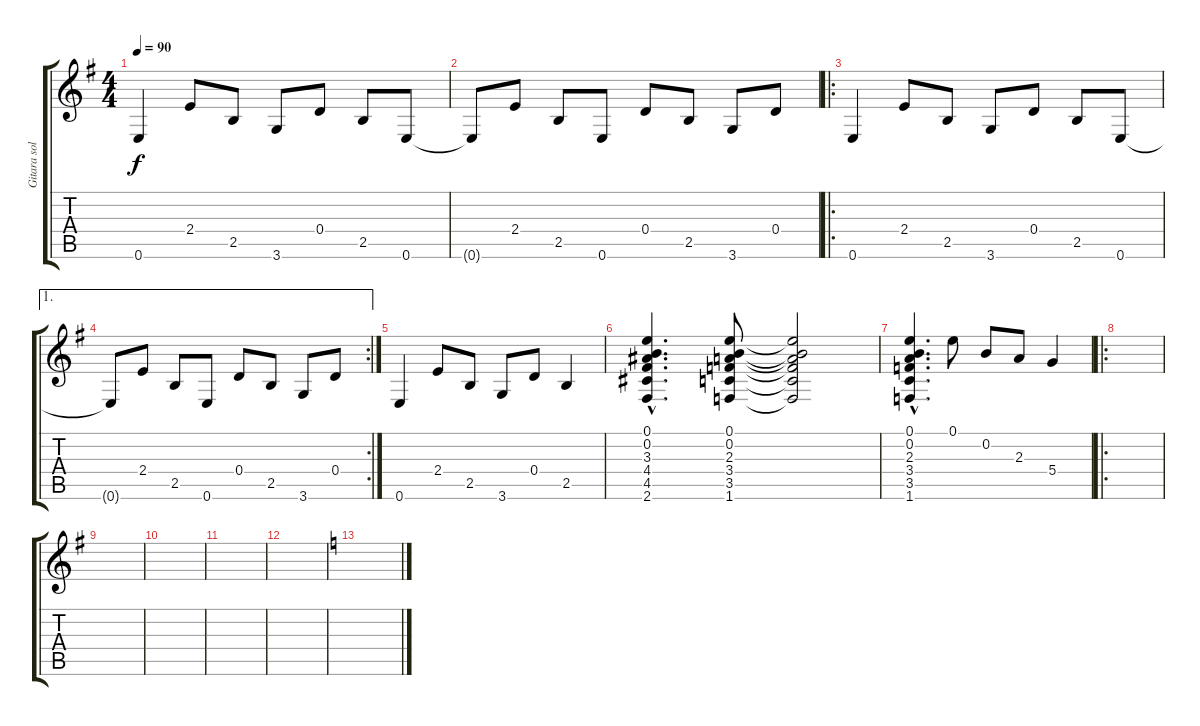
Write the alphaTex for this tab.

\track ("Gitara solo" "Gitara sol") {instrument electricguitarmuted}
\staff {score tabs}
\tuning (E4 B3 G3 D3 A2 E2) {hide}
\ts (4 4)
\tempo 90
\clef g2
\ks g
0.6.4{dy f instrument electricguitarmuted} 2.4.8 2.5.8 3.6.8 0.4.8 2.5.8 0.6.8 |
0.6{t}.8 2.4.8 2.5.8 0.6.8 0.4.8 2.5.8 3.6.8 0.4.8 |
\ro
0.6.4 2.4.8 2.5.8 3.6.8 0.4.8 2.5.8 0.6.8 |
\ae 1
\rc 2
0.6{t}.8 2.4.8 2.5.8 0.6.8 0.4.8 2.5.8 3.6.8 0.4.8 |
0.6.4 2.4.8 2.5.8 3.6.8 0.4.8 2.5.4 |
(0.1{hac} 0.2{hac} 3.3{hac} 4.4{hac} 4.5{hac} 2.6{hac}).4{d} (0.1 0.2 2.3 3.4 3.5 1.6).8 (0.1{t} 0.2{t} 2.3{t} 3.4{t} 3.5{t} 1.6{t}).2 |
(0.1{hac} 0.2{hac} 2.3{hac} 3.4{hac} 3.5{hac} 1.6{hac}).4{d} 0.1.8 0.2.8 2.3.8 5.4.4 |
\ro
|
|
|
|
|
\ks c
